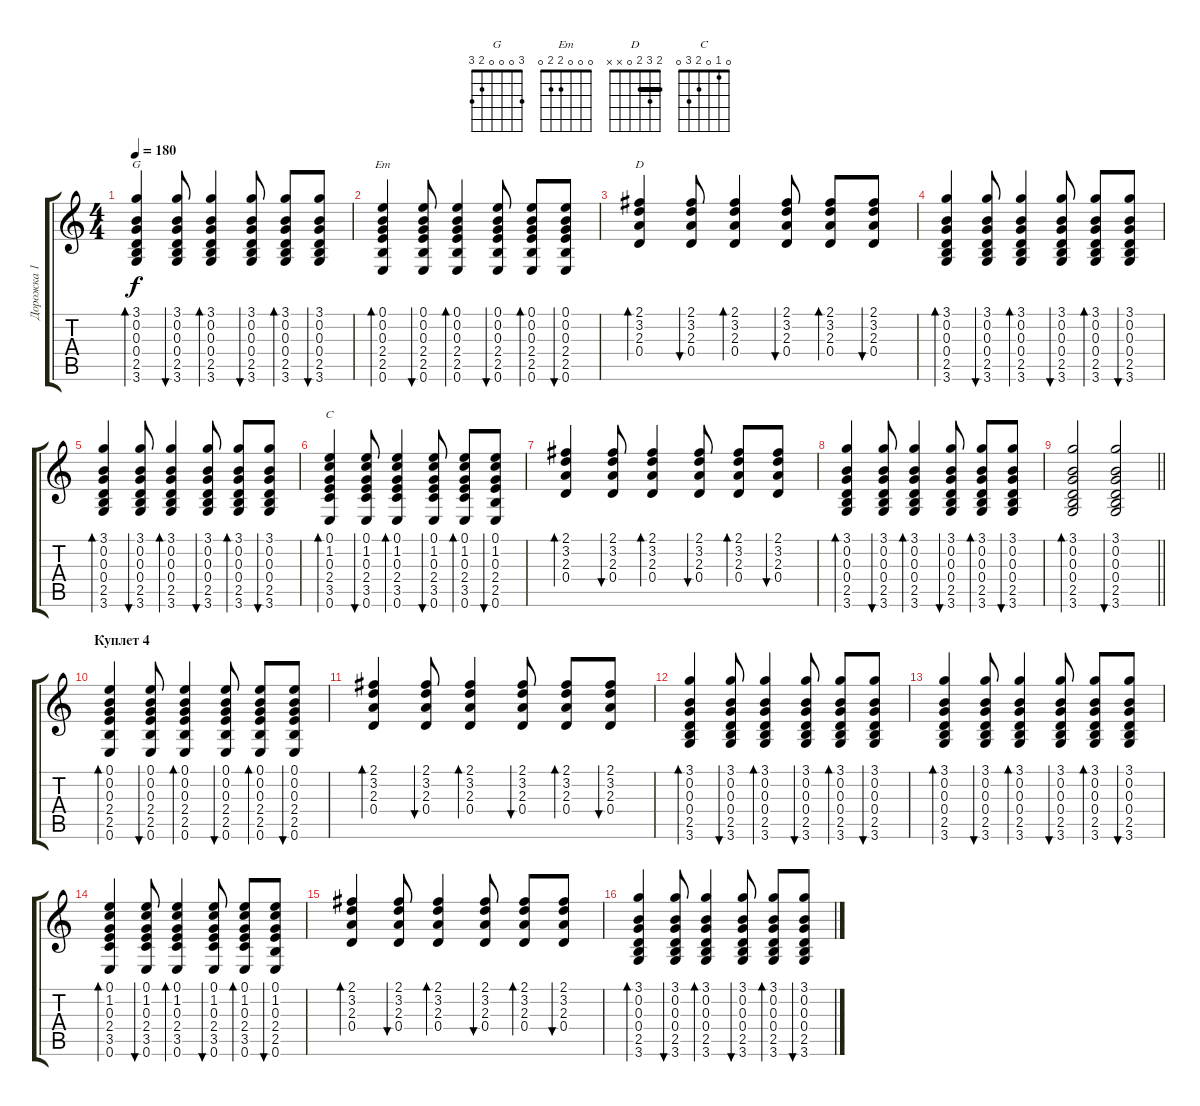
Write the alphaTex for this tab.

\track ("Дорожка 1" "Дорожка 1") {instrument acousticguitarsteel}
\staff {score tabs}
\tuning (E4 B3 G3 D3 A2 E2) {hide}
\chord ("G" 3 0 0 0 2 3)
\chord ("Em" 0 0 0 2 2 0)
\chord ("D" 2 3 2 0 x x) {barre 2}
\chord ("C" 0 1 0 2 3 0)
\ts (4 4)
\tempo 180
\clef g2
\ks c
(3.1 0.2 0.3 0.4 2.5 3.6).4{bd 30 ch "G" dy f} (3.1 0.2 0.3 0.4 2.5 3.6).8{bu 30} (3.1 0.2 0.3 0.4 2.5 3.6).4{bd 30} (3.1 0.2 0.3 0.4 2.5 3.6).8{bu 30} (3.1 0.2 0.3 0.4 2.5 3.6).8{bd 30} (3.1 0.2 0.3 0.4 2.5 3.6).8{bu 30} |
(0.1 0.2 0.3 2.4 2.5 0.6).4{bd 30 ch "Em"} (0.1 0.2 0.3 2.4 2.5 0.6).8{bu 30} (0.1 0.2 0.3 2.4 2.5 0.6).4{bd 30} (0.1 0.2 0.3 2.4 2.5 0.6).8{bu 30} (0.1 0.2 0.3 2.4 2.5 0.6).8{bd 30} (0.1 0.2 0.3 2.4 2.5 0.6).8{bu 30} |
(2.1 3.2 2.3 0.4).4{bd 30 ch "D"} (2.1 3.2 2.3 0.4).8{bu 30} (2.1 3.2 2.3 0.4).4{bd 30} (2.1 3.2 2.3 0.4).8{bu 30} (2.1 3.2 2.3 0.4).8{bd 30} (2.1 3.2 2.3 0.4).8{bu 30} |
(3.1 0.2 0.3 0.4 2.5 3.6).4{bd 30} (3.1 0.2 0.3 0.4 2.5 3.6).8{bu 30} (3.1 0.2 0.3 0.4 2.5 3.6).4{bd 30} (3.1 0.2 0.3 0.4 2.5 3.6).8{bu 30} (3.1 0.2 0.3 0.4 2.5 3.6).8{bd 30} (3.1 0.2 0.3 0.4 2.5 3.6).8{bu 30} |
(3.1 0.2 0.3 0.4 2.5 3.6).4{bd 30} (3.1 0.2 0.3 0.4 2.5 3.6).8{bu 30} (3.1 0.2 0.3 0.4 2.5 3.6).4{bd 30} (3.1 0.2 0.3 0.4 2.5 3.6).8{bu 30} (3.1 0.2 0.3 0.4 2.5 3.6).8{bd 30} (3.1 0.2 0.3 0.4 2.5 3.6).8{bu 30} |
(0.1 1.2 0.3 2.4 3.5 0.6).4{bd 30 ch "C"} (0.1 1.2 0.3 2.4 3.5 0.6).8{bu 30} (0.1 1.2 0.3 2.4 3.5 0.6).4{bd 30} (0.1 1.2 0.3 2.4 3.5 0.6).8{bu 30} (0.1 1.2 0.3 2.4 3.5 0.6).8{bd 30} (0.1 1.2 0.3 2.4 2.5 0.6).8{bu 30} |
(2.1 3.2 2.3 0.4).4{bd 30} (2.1 3.2 2.3 0.4).8{bu 30} (2.1 3.2 2.3 0.4).4{bd 30} (2.1 3.2 2.3 0.4).8{bu 30} (2.1 3.2 2.3 0.4).8{bd 30} (2.1 3.2 2.3 0.4).8{bu 30} |
(3.1 0.2 0.3 0.4 2.5 3.6).4{bd 30} (3.1 0.2 0.3 0.4 2.5 3.6).8{bu 30} (3.1 0.2 0.3 0.4 2.5 3.6).4{bd 30} (3.1 0.2 0.3 0.4 2.5 3.6).8{bu 30} (3.1 0.2 0.3 0.4 2.5 3.6).8{bd 30} (3.1 0.2 0.3 0.4 2.5 3.6).8{bu 30} |
\barLineRight lightlight
(3.1 0.2 0.3 0.4 2.5 3.6).2{bd 30} (3.1 0.2 0.3 0.4 2.5 3.6).2{bu 30} |
\section ("" "Куплет 4")
(0.1 0.2 0.3 2.4 2.5 0.6).4{bd 30} (0.1 0.2 0.3 2.4 2.5 0.6).8{bu 30} (0.1 0.2 0.3 2.4 2.5 0.6).4{bd 30} (0.1 0.2 0.3 2.4 2.5 0.6).8{bu 30} (0.1 0.2 0.3 2.4 2.5 0.6).8{bd 30} (0.1 0.2 0.3 2.4 2.5 0.6).8{bu 30} |
(2.1 3.2 2.3 0.4).4{bd 30} (2.1 3.2 2.3 0.4).8{bu 30} (2.1 3.2 2.3 0.4).4{bd 30} (2.1 3.2 2.3 0.4).8{bu 30} (2.1 3.2 2.3 0.4).8{bd 30} (2.1 3.2 2.3 0.4).8{bu 30} |
(3.1 0.2 0.3 0.4 2.5 3.6).4{bd 30} (3.1 0.2 0.3 0.4 2.5 3.6).8{bu 30} (3.1 0.2 0.3 0.4 2.5 3.6).4{bd 30} (3.1 0.2 0.3 0.4 2.5 3.6).8{bu 30} (3.1 0.2 0.3 0.4 2.5 3.6).8{bd 30} (3.1 0.2 0.3 0.4 2.5 3.6).8{bu 30} |
(3.1 0.2 0.3 0.4 2.5 3.6).4{bd 30} (3.1 0.2 0.3 0.4 2.5 3.6).8{bu 30} (3.1 0.2 0.3 0.4 2.5 3.6).4{bd 30} (3.1 0.2 0.3 0.4 2.5 3.6).8{bu 30} (3.1 0.2 0.3 0.4 2.5 3.6).8{bd 30} (3.1 0.2 0.3 0.4 2.5 3.6).8{bu 30} |
(0.1 1.2 0.3 2.4 3.5 0.6).4{bd 30} (0.1 1.2 0.3 2.4 3.5 0.6).8{bu 30} (0.1 1.2 0.3 2.4 3.5 0.6).4{bd 30} (0.1 1.2 0.3 2.4 3.5 0.6).8{bu 30} (0.1 1.2 0.3 2.4 3.5 0.6).8{bd 30} (0.1 1.2 0.3 2.4 2.5 0.6).8{bu 30} |
(2.1 3.2 2.3 0.4).4{bd 30} (2.1 3.2 2.3 0.4).8{bu 30} (2.1 3.2 2.3 0.4).4{bd 30} (2.1 3.2 2.3 0.4).8{bu 30} (2.1 3.2 2.3 0.4).8{bd 30} (2.1 3.2 2.3 0.4).8{bu 30} |
(3.1 0.2 0.3 0.4 2.5 3.6).4{bd 30} (3.1 0.2 0.3 0.4 2.5 3.6).8{bu 30} (3.1 0.2 0.3 0.4 2.5 3.6).4{bd 30} (3.1 0.2 0.3 0.4 2.5 3.6).8{bu 30} (3.1 0.2 0.3 0.4 2.5 3.6).8{bd 30} (3.1 0.2 0.3 0.4 2.5 3.6).8{bu 30}
